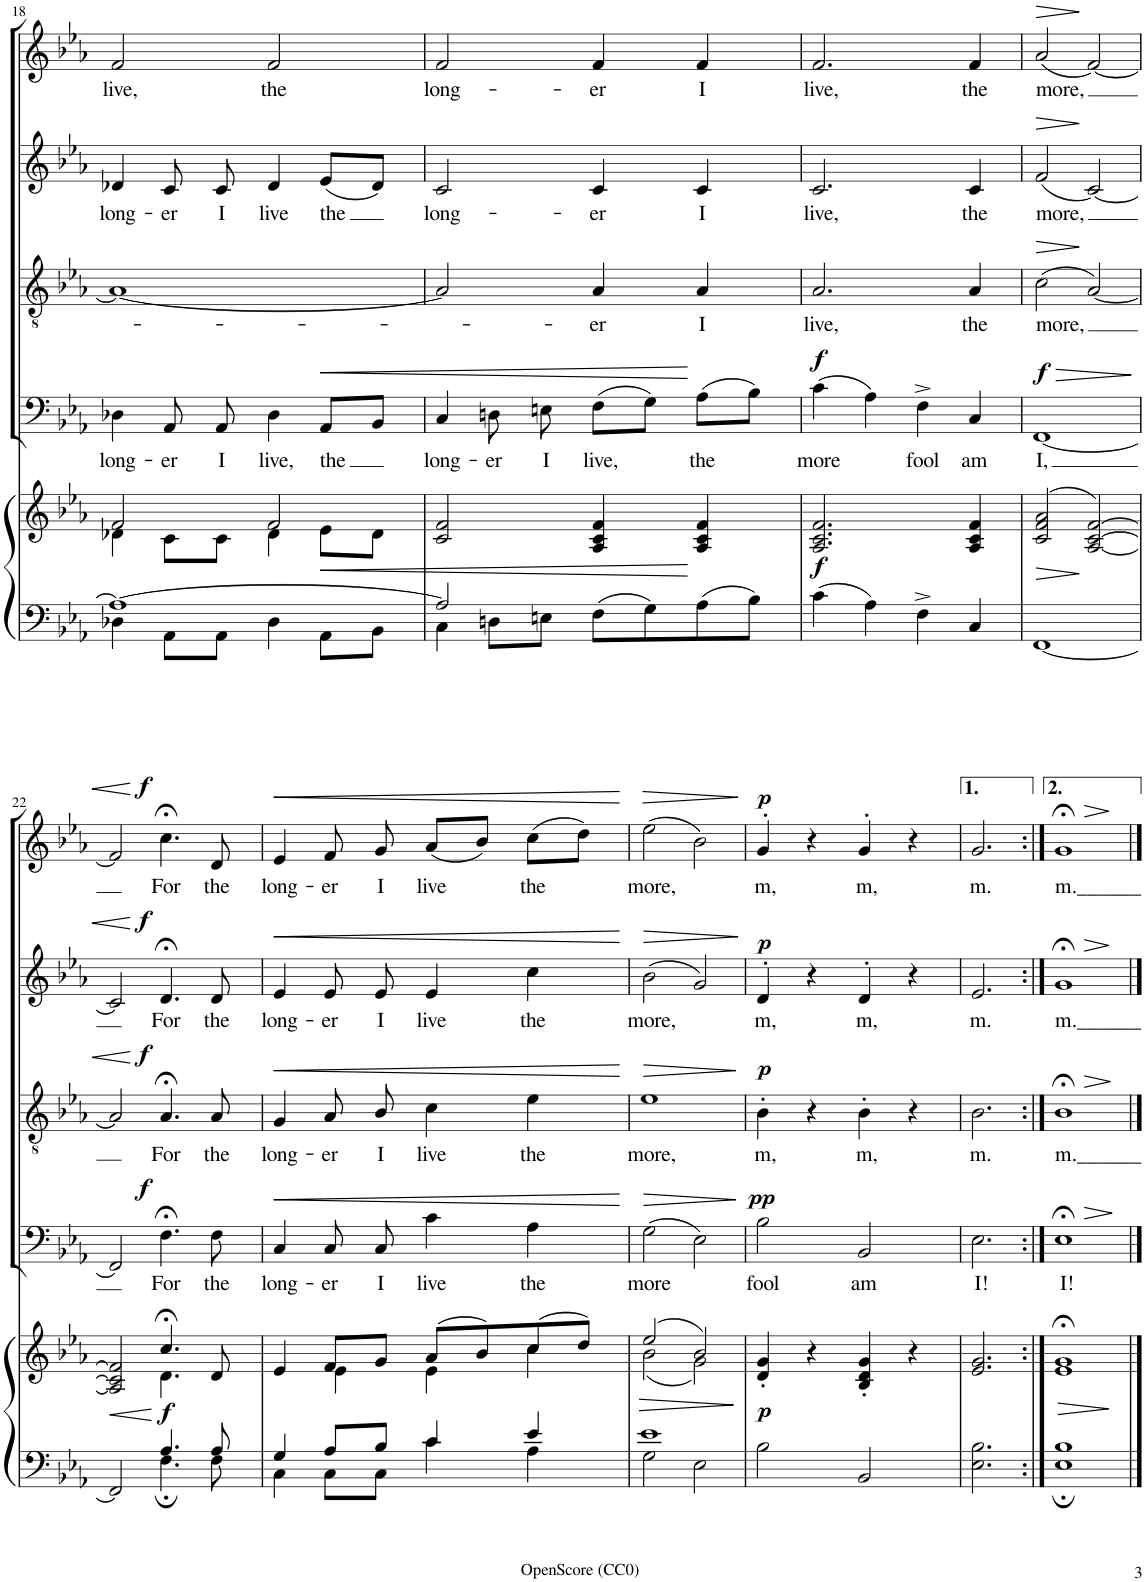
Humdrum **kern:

**kern	**kern	**dynam	**kern	**text	**dynam	**kern	**text	**dynam	**kern	**text	**dynam	**kern	**text	**dynam
*part5	*part5	*part5	*part4	*part4	*part4	*part3	*part3	*part3	*part2	*part2	*part2	*part1	*part1	*part1
*staff6	*staff5	*staff5/6	*staff4	*staff4	*staff4	*staff3	*staff3	*staff3	*staff2	*staff2	*staff2	*staff1	*staff1	*staff1
*I"Piano (For practice only)	*	*	*I"Bass	*	*	*I"Tenor	*	*	*I"Alto	*	*	*I"Soprano	*	*
*I'Pno	*	*	*	*	*	*	*	*	*	*	*	*	*	*
!!LO:PB:g=z
*clefF4	*clefG2	*	*clefF4	*	*	*clefGv2	*	*	*clefG2	*	*	*clefG2	*	*
*	*	*	*	*	*	*Trd1c2	*	*	*Trd4c7	*	*	*	*	*
*k[b-e-a-]	*k[b-e-a-]	*	*k[b-e-a-]	*	*	*k[b-e-a-]	*	*	*k[b-e-a-]	*	*	*k[b-e-a-]	*	*
*M2/2	*M2/2	*	*M2/2	*	*	*M2/2	*	*	*M2/2	*	*	*M2/2	*	*
=18	=18	=18	=18	=18	=18	=18	=18	=18	=18	=18	=18	=18	=18	=18
*^	*^	*	*	*	*	*	*	*	*	*	*	*	*	*
!	!	!	!	!	!	!LO:LY:b	!	!	!	!	!	!LO:LY:b	!	!	!LO:LY:b	!
1A-_	4D-X\	2f/	4d-X\	.	4D-X\	long-	.	1A-_	.	.	4d-X/	long-	.	2f/	live,	.
!	!	!	!	!	!	!LO:LY:b	!	!	!	!	!	!LO:LY:b	!	!	!	!
.	8AA-\L	.	8c\L	.	8AA-/	-er	.	.	.	.	8c/	-er	.	.	.	.
!	!	!	!	!	!	!LO:LY:b	!	!	!	!	!	!LO:LY:b	!	!	!	!
.	8AA-\J	.	8c\J	.	8AA-/	I	.	.	.	.	8c/	I	.	.	.	.
!	!	!	!	!	!	!LO:LY:b	!	!	!	!	!	!LO:LY:b	!	!	!LO:LY:b	!
.	4D-\	2f/	4d-\	.	4D-\	live,	.	.	.	.	4d-/	live	.	2f/	the	.
!	!	!	!	!LO:HP:b	!	!LO:LY:b	!LO:HP:b	!	!	!	!	!LO:LY:b	!	!	!	!
.	8AA-\L	.	8e-\L	<	8AA-/L	the	<	.	.	.	(8e-/L	the	.	.	.	.
.	8BB-\J	.	8d-\J	.	8BB-/J	.	.	.	.	.	8d-/J)	.	.	.	.	.
=19	=19	=19	=19	=19	=19	=19	=19	=19	=19	=19	=19	=19	=19	=19	=19	=19
!	!	!	!	!	!	!LO:LY:b	!	!	!	!	!	!LO:LY:b	!	!	!LO:LY:b	!
*	*	*v	*v	*	*	*	*	*	*	*	*	*	*	*	*	*
2A-/]	4C\	2c/ 2f/	.	4C/	long-	.	2A-/]	.	.	2c/	long-	.	2f/	long-	.
!	!	!	!	!	!LO:LY:b	!	!	!	!	!	!	!	!	!	!
.	8Dn\L	.	.	8Dn\	-er	.	.	.	.	.	.	.	.	.	.
!	!	!	!	!	!LO:LY:b	!	!	!	!	!	!	!	!	!	!
.	8En\J	.	.	8En\	I	.	.	.	.	.	.	.	.	.	.
!	!	!	!	!	!LO:LY:b	!	!	!LO:LY:b	!	!	!LO:LY:b	!	!	!LO:LY:b	!
2ryy	8F\L	4A-/ 4c/ 4f/	.	(8F\L	live,	.	4A-/	-er	.	4c/	-er	.	4f/	-er	.
.	8G\	.	.	8G\J)	.	.	.	.	.	.	.	.	.	.	.
!	!	!	!	!	!LO:LY:b	!	!	!LO:LY:b	!	!	!LO:LY:b	!	!	!LO:LY:b	!
.	8A-\	4A-/ 4c/ 4f/	[	(8A-\L	the	[	4A-/	I	.	4c/	I	.	4f/	I	.
.	8B-\J	.	.	8B-\J)	.	.	.	.	.	.	.	.	.	.	.
=20	=20	=20	=20	=20	=20	=20	=20	=20	=20	=20	=20	=20	=20	=20	=20
!	!	!	!LO:DY:b	!	!LO:LY:b	!LO:DY:a	!	!LO:LY:b	!	!	!LO:LY:b	!	!	!LO:LY:b	!
*v	*v	*	*	*	*	*	*	*	*	*	*	*	*	*	*
4c\	2.A-/ 2.c/ 2.f/	f	(4c\	more	f	2.A-/	live,	.	2.c/	live,	.	2.f/	live,	.
4A-\	.	.	4A-\)	.	.	.	.	.	.	.	.	.	.	.
!	!	!	!	!LO:LY:b	!	!	!	!	!	!	!	!	!	!
4F^\	.	.	4F^\	fool	.	.	.	.	.	.	.	.	.	.
!	!	!	!	!LO:LY:b	!	!	!LO:LY:b	!	!	!LO:LY:b	!	!	!LO:LY:b	!
4C/	4A-/ 4c/ 4f/	.	4C/	am	.	4A-/	the	.	4c/	the	.	4f/	the	.
=21	=21	=21	=21	=21	=21	=21	=21	=21	=21	=21	=21	=21	=21	=21
!	!	!LO:HP:b	!	!LO:LY:b	!LO:HP:b	!	!LO:LY:b	!LO:HP:b	!	!LO:LY:b	!LO:HP:b	!	!LO:LY:b	!LO:HP:b
!	!	!	!	!	!LO:DY:n=1:a	!	!	!	!	!	!	!	!	!
[1FF	(>2c/ 2f/ 2a-/	>	[1FF	I,	> f	(2c\	more,	>	(2f/	more,	>	(2a-/	more,	>
.	[2A-/ [>2c/ [2f/)	]	.	.	.	[2A-/)	.	]	[2c/)	.	]	[2f/)	.	]
.	.	.	.	.	]	.	.	.	.	.	.	.	.	.
!!LO:LB:g=z
=22	=22	=22	=22	=22	=22	=22	=22	=22	=22	=22	=22	=22	=22	=22
*^	*	*	*	*	*	*	*	*	*	*	*	*	*	*
!	!	!	!LO:HP:b	!	!	!	!	!	!LO:HP:b	!	!	!LO:HP:b	!	!	!LO:HP:b
*	*	*^	*	*	*	*	*	*	*	*	*	*	*	*	*
2FF/]	2ryy	2A-/] 2c/] 2f/]	2ryy	<	2FF/]	.	.	2A-/]	.	<	2c/]	.	<	2f/]	.	<
!	!	!	!	!LO:DY:n=1:b	!	!LO:LY:b	!LO:DY:a	!	!LO:LY:b	!LO:DY:n=1:a	!	!LO:LY:b	!LO:DY:n=1:a	!	!LO:LY:b	!LO:DY:n=1:a
4.A-;/	4.F\	4.cc;</	4.d\	[ f	4.F;<\	For	f	4.A-;</	For	[ f	4.d;</	For	[ f	4.cc;<\	For	[ f
!	!	!	!	!	!	!LO:LY:b	!	!	!LO:LY:b	!	!	!LO:LY:b	!	!	!LO:LY:b	!
8A-/	8F\	8d/	8ryy	.	8F\	the	.	8A-/	the	.	8d/	the	.	8d/	the	.
=23	=23	=23	=23	=23	=23	=23	=23	=23	=23	=23	=23	=23	=23	=23	=23	=23
!	!	!	!	!	!	!LO:LY:b	!LO:HP:b	!	!LO:LY:b	!LO:HP:b	!	!LO:LY:b	!LO:HP:b	!	!LO:LY:b	!LO:HP:b
4G/	4C\	4e-/	4ryy	.	4C/	long-	<	4G/	long-	<	4e-/	long-	<	4e-/	long-	<
!	!	!	!	!	!	!LO:LY:b	!	!	!LO:LY:b	!	!	!LO:LY:b	!	!	!LO:LY:b	!
8A-/L	8C\L	8f/L	4e-\	.	8C/	-er	.	8A-/L	-er	.	8e-/	-er	.	8f/	-er	.
!	!	!	!	!	!	!LO:LY:b	!	!	!LO:LY:b	!	!	!LO:LY:b	!	!	!LO:LY:b	!
8B-/J	8C\J	8g/J	.	.	8C/	I	.	8B-/J	I	.	8e-/	I	.	8g/	I	.
!	!	!	!	!	!	!LO:LY:b	!	!	!LO:LY:b	!	!	!LO:LY:b	!	!	!LO:LY:b	!
4c/	4c\	(8a-/L	4e-\	.	4c\	live	.	4c\	live	.	4e-/	live	.	(8a-/L	live	.
.	.	8b-/)	.	.	.	.	.	.	.	.	.	.	.	8b-/J)	.	.
!	!	!	!	!	!	!LO:LY:b	!	!	!LO:LY:b	!	!	!LO:LY:b	!	!	!LO:LY:b	!
4e-/	4A-\	(8cc/	4cc\	.	4A-\	the	.	4e-\	the	.	4cc\	the	.	(8cc\L	the	.
.	.	8dd/J)	.	.	.	.	.	.	.	.	.	.	.	8dd\J)	.	.
*v	*v	*	*	*	*	*	*	*	*	*	*	*	*	*	*	*
*	*v	*v	*	*	*	*	*	*	*	*	*	*	*	*	*
.	.	.	.	.	[	.	.	[	.	.	[	.	.	[
=24	=24	=24	=24	=24	=24	=24	=24	=24	=24	=24	=24	=24	=24	=24
*^	*	*	*	*	*	*	*	*	*	*	*	*	*	*
!	!	!	!LO:HP:b	!	!LO:LY:b	!LO:HP:b	!	!LO:LY:b	!LO:HP:b	!	!LO:LY:b	!LO:HP:b	!	!LO:LY:b	!LO:HP:b
*	*	*^	*	*	*	*	*	*	*	*	*	*	*	*	*
1e-	2G\	(2ee-/	(2b-\	>	(2G\	more	>	1e-	more,	>	(2b-\	more,	>	(2ee-\	more,	>
.	2E-\	2b-/)	2g\)	.	2E-\)	.	.	.	.	.	2g/)	.	.	2b-\)	.	.
*v	*v	*	*	*	*	*	*	*	*	*	*	*	*	*	*	*
*	*v	*v	*	*	*	*	*	*	*	*	*	*	*	*	*
.	.	.	.	.	]	.	.	]	.	.	.	.	.	.
=25	=25	=25	=25	=25	=25	=25	=25	=25	=25	=25	=25	=25	=25	=25
!	!	!LO:DY:b	!	!LO:LY:b	!LO:DY:a	!	!LO:LY:b	!LO:DY:a	!	!LO:LY:b	!LO:DY:a	!	!LO:LY:b	!LO:DY:a
2B-\	4d/' 4g/'	p	2B-\	fool	pp	4B-'\	m,	p	4d'>/	m,	p	4g'>/	m,	p
.	4r	]	.	.	.	4r	.	.	4r	.	]	4r	.	]
!	!	!	!	!LO:LY:b	!	!	!LO:LY:b	!	!	!LO:LY:b	!	!	!LO:LY:b	!
2BB-/	4B-/' 4d/' 4g/'	.	2BB-/	am	.	4B-'\	m,	.	4d'>/	m,	.	4g'>/	m,	.
.	4r	.	.	.	.	4r	.	.	4r	.	.	4r	.	.
=26	=26	=26	=26	=26	=26	=26	=26	=26	=26	=26	=26	=26	=26	=26
!	!	!	!	!LO:LY:b	!	!	!LO:LY:b	!	!	!LO:LY:b	!	!	!LO:LY:b	!
2.E-\ 2.B-\	2.e-/ 2.g/	.	2.E-\	I!	.	2.B-\	m.	.	2.e-/	m.	.	2.g/	m.	.
=27:|!	=27:|!	=27:|!	=27:|!	=27:|!	=27:|!	=27:|!	=27:|!	=27:|!	=27:|!	=27:|!	=27:|!	=27:|!	=27:|!	=27:|!
!	!	!LO:HP:b	!	!LO:LY:b	!LO:HP:b	!	!LO:LY:b	!LO:HP:b	!	!LO:LY:b	!LO:HP:b	!	!LO:LY:b	!LO:HP:b
1E-; 1B-;	1e-;< 1g;<	>	1E-;<	I!	>	1B-;<	m.______	>	1g;<	m.______	>	1g;<	m.______	>
.	.	]	.	.	]	.	.	]	.	.	]	.	.	]
==	==	==	==	==	==	==	==	==	==	==	==	==	==	==
*-	*-	*-	*-	*-	*-	*-	*-	*-	*-	*-	*-	*-	*-	*-
